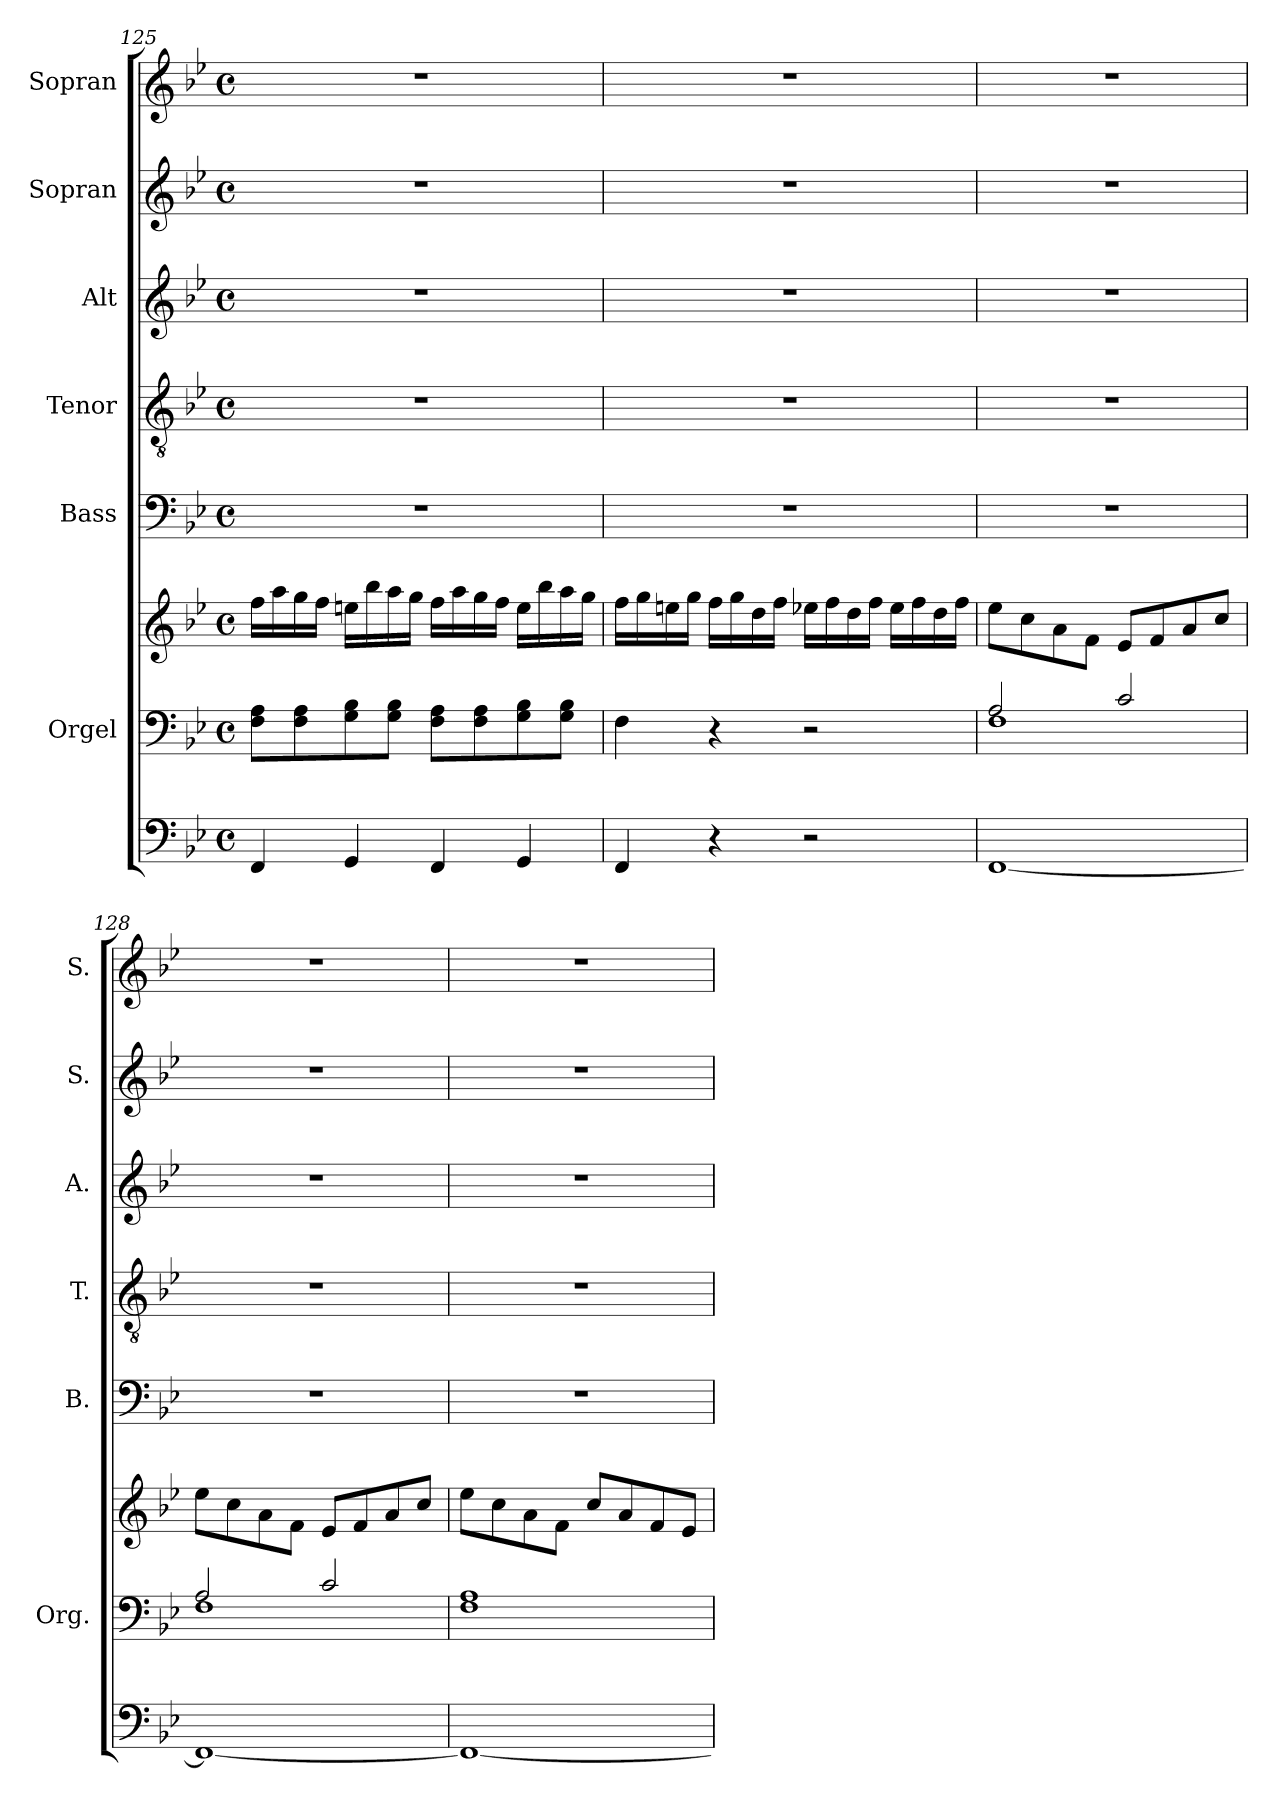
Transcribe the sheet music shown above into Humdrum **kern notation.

**kern	**kern	**kern	**kern	**kern	**kern	**kern	**kern
*part7	*part6	*part6	*part5	*part4	*part3	*part2	*part1
*staff8	*staff7	*staff6	*staff5	*staff4	*staff3	*staff2	*staff1
*	*I"Orgel	*	*I"Bass	*I"Tenor	*I"Alt	*I"Sopran	*I"Sopran
*	*I'Org.	*	*I'B.	*I'T.	*I'A.	*I'S.	*I'S.
*clefF4	*clefF4	*clefG2	*clefF4	*clefGv2	*clefG2	*clefG2	*clefG2
*k[b-e-]	*k[b-e-]	*k[b-e-]	*k[b-e-]	*k[b-e-]	*k[b-e-]	*k[b-e-]	*k[b-e-]
*B-:	*B-:	*B-:	*B-:	*B-:	*B-:	*B-:	*B-:
*M4/4	*M4/4	*M4/4	*M4/4	*M4/4	*M4/4	*M4/4	*M4/4
*met(c)	*met(c)	*met(c)	*met(c)	*met(c)	*met(c)	*met(c)	*met(c)
=125	=125	=125	=125	=125	=125	=125	=125
4FF/	8F\ 8A\L	16ff\LL	1r	1r	1r	1r	1r
.	.	16aa\	.	.	.	.	.
.	8F\ 8A\	16gg\	.	.	.	.	.
.	.	16ff\JJ	.	.	.	.	.
4GG/	8G\ 8B-\	16een\LL	.	.	.	.	.
.	.	16bb-\	.	.	.	.	.
.	8G\ 8B-\J	16aa\	.	.	.	.	.
.	.	16gg\JJ	.	.	.	.	.
4FF/	8F\ 8A\L	16ff\LL	.	.	.	.	.
.	.	16aa\	.	.	.	.	.
.	8F\ 8A\	16gg\	.	.	.	.	.
.	.	16ff\JJ	.	.	.	.	.
4GG/	8G\ 8B-\	16ee\LL	.	.	.	.	.
.	.	16bb-\	.	.	.	.	.
.	8G\ 8B-\J	16aa\	.	.	.	.	.
.	.	16gg\JJ	.	.	.	.	.
!!LO:LB:g=z
=126	=126	=126	=126	=126	=126	=126	=126
4FF/	4F\	16ff\LL	1r	1r	1r	1r	1r
.	.	16gg\	.	.	.	.	.
.	.	16een\	.	.	.	.	.
.	.	16gg\JJ	.	.	.	.	.
4r	4r	16ff\LL	.	.	.	.	.
.	.	16gg\	.	.	.	.	.
.	.	16dd\	.	.	.	.	.
.	.	16ff\JJ	.	.	.	.	.
2r	2r	16ee-X\LL	.	.	.	.	.
.	.	16ff\	.	.	.	.	.
.	.	16dd\	.	.	.	.	.
.	.	16ff\JJ	.	.	.	.	.
.	.	16ee-\LL	.	.	.	.	.
.	.	16ff\	.	.	.	.	.
.	.	16dd\	.	.	.	.	.
.	.	16ff\JJ	.	.	.	.	.
=127	=127	=127	=127	=127	=127	=127	=127
*	*^	*	*	*	*	*	*
[1FF	2A/	1F	8ee-\L	1r	1r	1r	1r	1r
.	.	.	8cc\	.	.	.	.	.
.	.	.	8a\	.	.	.	.	.
.	.	.	8f\J	.	.	.	.	.
.	2c/	.	8e-/L	.	.	.	.	.
.	.	.	8f/	.	.	.	.	.
.	.	.	8a/	.	.	.	.	.
.	.	.	8cc/J	.	.	.	.	.
=128	=128	=128	=128	=128	=128	=128	=128	=128
1FF_	2A/	1F	8ee-\L	1r	1r	1r	1r	1r
.	.	.	8cc\	.	.	.	.	.
.	.	.	8a\	.	.	.	.	.
.	.	.	8f\J	.	.	.	.	.
.	2c/	.	8e-/L	.	.	.	.	.
.	.	.	8f/	.	.	.	.	.
.	.	.	8a/	.	.	.	.	.
.	.	.	8cc/J	.	.	.	.	.
=129	=129	=129	=129	=129	=129	=129	=129	=129
1FF_	1A	1F	8ee-\L	1r	1r	1r	1r	1r
.	.	.	8cc\	.	.	.	.	.
.	.	.	8a\	.	.	.	.	.
.	.	.	8f\J	.	.	.	.	.
.	.	.	8cc/L	.	.	.	.	.
.	.	.	8a/	.	.	.	.	.
.	.	.	8f/	.	.	.	.	.
.	.	.	8e-/J	.	.	.	.	.
*	*v	*v	*	*	*	*	*	*
=	=	=	=	=	=	=	=
*-	*-	*-	*-	*-	*-	*-	*-
